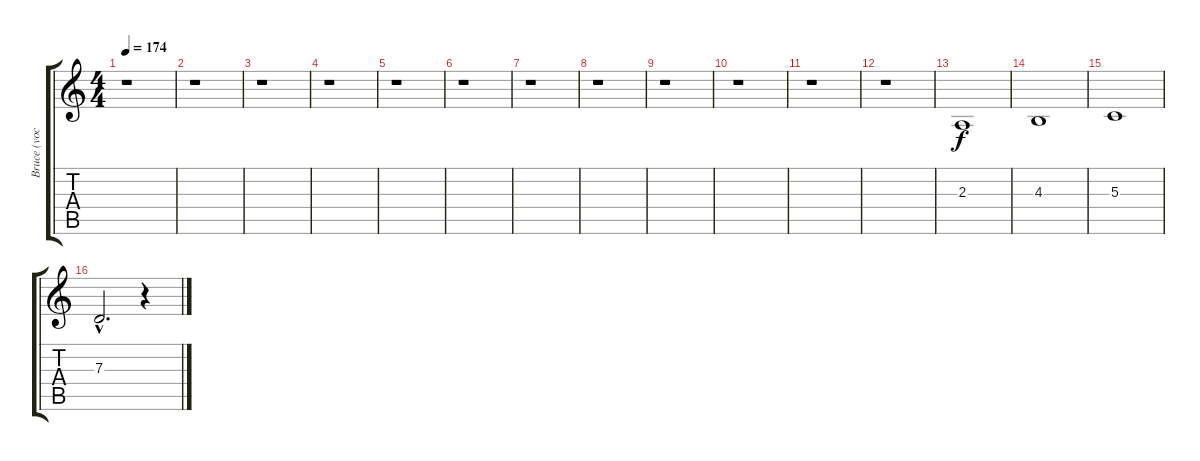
\track ("Bruce (vocals)" "Bruce (voc") {instrument cello}
\staff {score tabs}
\tuning (E4 B3 G3 D3 A2 E2) {hide}
\ts (4 4)
\tempo 174
\clef g2
\ks c
r.1{dy f} |
r.1 |
r.1 |
r.1 |
r.1 |
r.1 |
r.1 |
r.1 |
r.1 |
r.1 |
r.1 |
r.1 |
2.3.1 |
4.3.1 |
5.3.1 |
7.3{hac}.2{d} r.4
